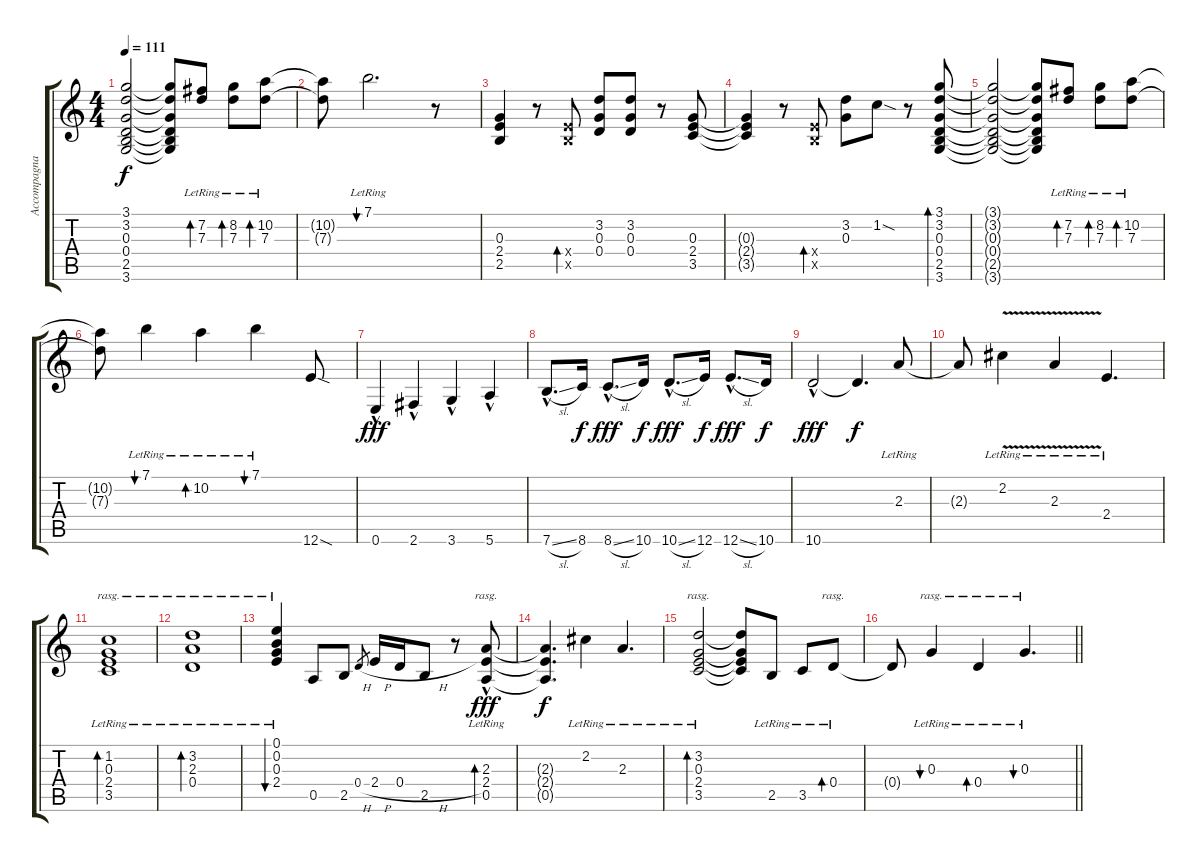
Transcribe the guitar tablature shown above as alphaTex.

\track ("Accompagnamento" "Accompagna") {instrument electricguitarclean}
\staff {score tabs}
\tuning (E4 B3 G3 D3 A2 E2) {hide}
\ts (4 4)
\tempo 111
\clef g2
\ks c
(3.1{t} 3.2{t} 0.3{t} 0.4{t} 2.5{t} 3.6{t}).2{dy f} (3.1{t} 3.2{t} 0.3{t} 0.4{t} 2.5{t} 3.6{t}).8 (7.2{lr} 7.3{lr}).8{bd 60} (8.2{lr} 7.3{lr}).8{bd 60} (10.2{lr} 7.3{lr}).8{bd 60} |
(10.2{t} 7.3{t}).8 7.1{lr}.2{d bu 60} r.8 |
(0.3 2.4 2.5).4 r.8 (2.4{x} 2.5{x}).8{bd 60} (3.2 0.3 0.4).8 (3.2 0.3 0.4).8 r.8 (0.3 2.4 3.5).8 |
(0.3{t} 2.4{t} 3.5{t}).4 r.8 (2.4{x} 2.5{x}).8{bd 60} (3.2 0.3).8 1.2{sod}.8 r.8 (3.1 3.2 0.3 0.4 2.5 3.6).8{bd 60} |
(3.1{t} 3.2{t} 0.3{t} 0.4{t} 2.5{t} 3.6{t}).2 (3.1{t} 3.2{t} 0.3{t} 0.4{t} 2.5{t} 3.6{t}).8 (7.2{lr} 7.3{lr}).8{bd 60} (8.2{lr} 7.3{lr}).8{bd 60} (10.2{lr} 7.3{lr}).8{bd 60} |
(10.2{t} 7.3{t}).8 7.1{lr}.4{bu 60} 10.2{lr}.4{bd 60} 7.1{lr}.4{bu 60} 12.6{sod}.8 |
0.6{hac}.4{dy fff} 2.6{hac}.4 3.6{hac}.4 5.6{hac}.4 |
7.6{sl hac}.8{d} 8.6.16{dy f} 8.6{sl hac}.8{d dy fff} 10.6.16{dy f} 10.6{sl hac}.8{d dy fff} 12.6.16{dy f} 12.6{sl hac}.8{d dy fff} 10.6.16{dy f} |
10.6{hac}.2{dy fff} 10.6{t}.4{d dy f} 2.3{lr}.8{volume 10 instrument electricguitarclean} |
2.3{t}.8 2.2{v lr}.4 2.3{v lr}.4 2.4{lr}.4{d} |
(1.2{lr} 0.3{lr} 2.4{lr} 3.5{lr}).1{bd 240 rasg ii} |
(3.2{lr} 2.3{lr} 0.4{lr}).1{bd 240 rasg ii} |
(0.1{lr} 0.2{lr} 0.3{lr} 2.4).4{bu 240 rasg ii} 0.5.8 2.5.8 0.4{h}.8{gr} 2.4{h}.16 0.4{h}.16 2.5.8 r.8 (2.3{hac lr} 2.4{hac lr} 0.5{hac lr}).8{bd 120 rasg ii dy fff} |
(2.3{t} 2.4{t} 0.5{t}).4{d dy f} 2.2{lr}.4 2.3{lr}.4{d} |
(3.2{lr} 0.3{lr} 2.4{lr} 3.5{lr}).2{bd 480 rasg ii} (3.2{t} 0.3{t} 2.4{t} 3.5{t}).8 2.5{lr}.8 3.5{lr}.8 0.4{lr}.8{bd 480 rasg ii} |
\barLineRight lightlight
0.4{t}.8 0.3{lr}.4{bu 120 rasg ii} 0.4{lr}.4{bd 120 rasg ii} 0.3{lr}.4{d bu 120 rasg ii}
